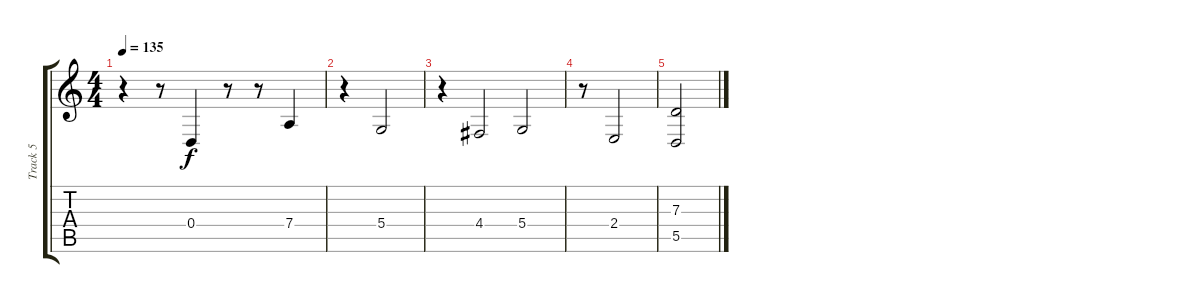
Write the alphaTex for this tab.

\track ("Track 5" "Track 5") {instrument pad4choir}
\staff {score tabs}
\tuning (E4 B3 G3 D3 A2 E2) {hide}
\ts (4 4)
\tempo 135
\clef g2
\ks c
r.4{dy f} r.8 0.4.4 r.8 r.8 7.4.4 |
r.4 5.4.2 |
r.4 4.4.2 5.4.2 |
r.8 2.4.2 |
(7.3 5.5).2
